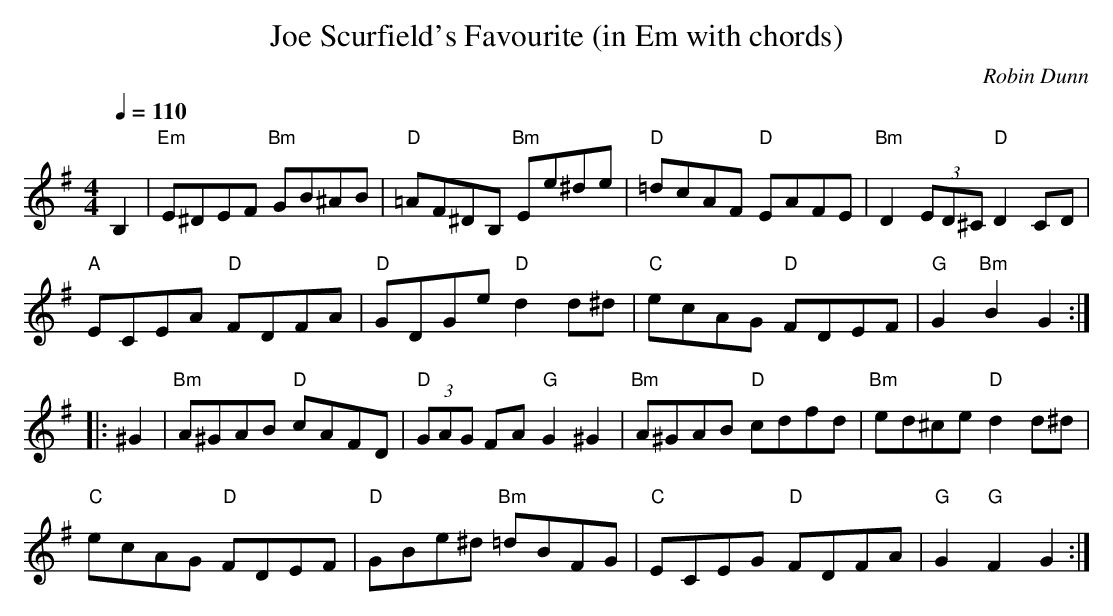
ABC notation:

X:1
T:Joe Scurfield's Favourite (in Em with chords)
C:Robin Dunn
M:4/4
L:1/8
Q:1/4=110
K:Emin
B,2| "Em" E^DEF "Bm" GB^AB| "D" =AF^DB, "Bm" Ee^de| "D" =dcAF "D" EAFE| "Bm" D2 (3ED^C "D" D2CD|
"A" ECEA "D" FDFA| "D" GDGe "D" d2d^d| "C" ecAG "D" FDEF| "G" G2 "Bm" B2 G2:|
|:^G2| "Bm" A^GAB "D" cAFD| "D" (3GAG FA "G" G2^G2| "Bm" A^GAB "D" cdfd| "Bm" ed^ce "D" d2d^d|
"C" ecAG "D" FDEF| "D" GBe^d "Bm" =dBFG| "C" ECEG "D" FDFA| "G" G2 "G" F2 G2:|
